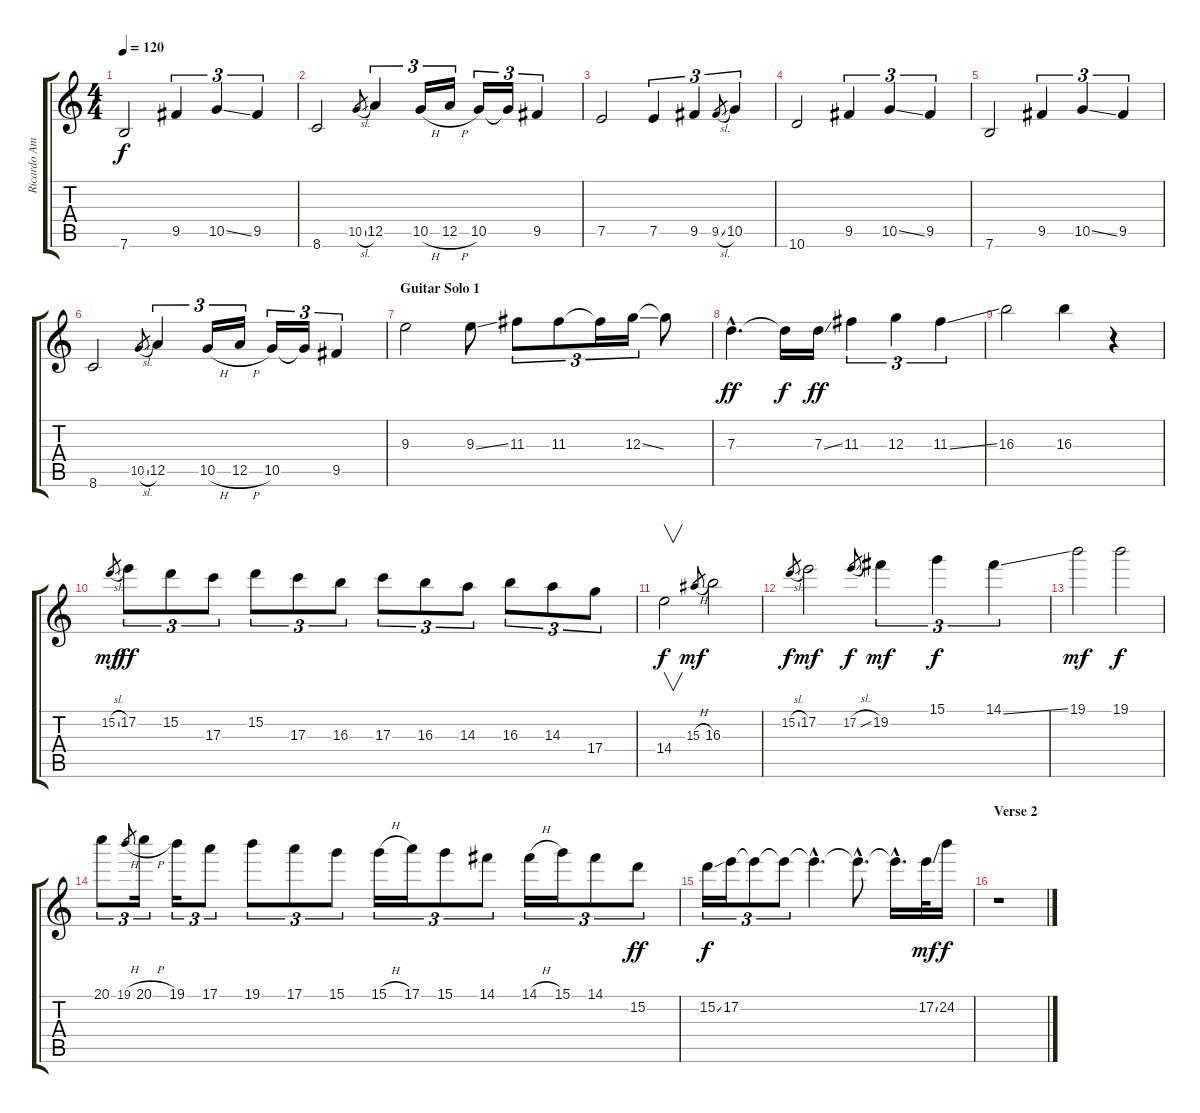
\track ("Ricardo Amorim (Electric Guitar 1) " "Ricardo Am") {instrument distortionguitar}
\staff {score tabs}
\tuning (E4 B3 G3 D3 A2 E2) {hide}
\ts (4 4)
\tempo 120
\clef g2
\ks c
7.6.2{dy f} 9.5.4{tu (3 2)} 10.5{ss}.4{tu (3 2)} 9.5.4{tu (3 2)} |
8.6.2 10.5{sl}.8{gr} 12.5.4{tu (3 2)} 10.5{h}.16{tu (3 2)} 12.5{h}.16{tu (3 2)} 10.5.16{tu (3 2)} 10.5{t}.16{tu (3 2)} 9.5.4{tu (3 2)} |
7.5.2 7.5.4{tu (3 2)} 9.5.4{tu (3 2)} 9.5{sl}.8{gr} 10.5.4{tu (3 2)} |
10.6.2 9.5.4{tu (3 2)} 10.5{ss}.4{tu (3 2)} 9.5.4{tu (3 2)} |
7.6.2 9.5.4{tu (3 2)} 10.5{ss}.4{tu (3 2)} 9.5.4{tu (3 2)} |
8.6.2 10.5{sl}.8{gr} 12.5.4{tu (3 2)} 10.5{h}.16{tu (3 2)} 12.5{h}.16{tu (3 2)} 10.5.16{tu (3 2)} 10.5{t}.16{tu (3 2)} 9.5.4{tu (3 2)} |
\section ("" "Guitar Solo 1 ")
9.3.2{volume 16} 9.3{ss}.8 11.3.8{tu (3 2)} 11.3.8{tu (3 2)} 11.3{t}.16{tu (3 2)} 12.3{ss}.16{tu (3 2)} 12.3{t}.8 |
7.3{hac}.4{d dy ff} 7.3{t}.16{dy f} 7.3{ss}.16{dy ff} 11.3.4{tu (3 2)} 12.3.4{tu (3 2)} 11.3{ss}.4{tu (3 2)} |
16.3.2 16.3.4 r.4 |
15.2{sl}.8{gr dy mf} 17.2.8{tu (3 2) dy ff} 15.2.8{tu (3 2)} 17.3.8{tu (3 2)} 15.2.8{tu (3 2)} 17.3.8{tu (3 2)} 16.3.8{tu (3 2)} 17.3.8{tu (3 2)} 16.3.8{tu (3 2)} 14.3.8{tu (3 2)} 16.3.8{tu (3 2)} 14.3.8{tu (3 2)} 17.4.8{tu (3 2)} |
14.4.2{v dy f} 15.3{h}.8{gr dy mf} 16.3.2 |
15.2{sl}.8{gr dy f} 17.2.2{dy mf} 17.2{sl}.8{gr dy f} 19.2.4{tu (3 2) dy mf} 15.1.4{tu (3 2) dy f} 14.1{ss}.4{tu (3 2)} |
19.1.2{dy mf} 19.1.2{dy f} |
20.1.8{tu (3 2)} 19.1{h}.8{gr} 20.1{h}.16{tu (3 2)} 19.1.16{tu (3 2)} 17.1.8{tu (3 2)} 19.1.8{tu (3 2)} 17.1.8{tu (3 2)} 15.1.8{tu (3 2)} 15.1{h}.16{tu (3 2)} 17.1.16{tu (3 2)} 15.1.8{tu (3 2)} 14.1.8{tu (3 2)} 14.1{h}.16{tu (3 2)} 15.1.16{tu (3 2)} 14.1.8{tu (3 2)} 15.2.8{tu (3 2) dy ff} |
15.2{ss}.16{tu (3 2) dy f} 17.2.16{tu (3 2)} 17.2{t}.8{tu (3 2)} 17.2{t}.8{tu (3 2)} 17.2{hac t}.4{d} 17.2{hac t}.8{d} 17.2{hac t}.16{d} 17.2{ss}.32{dy mf} 24.2.16{dy f} |
\section ("" "Verse 2")
r.1
